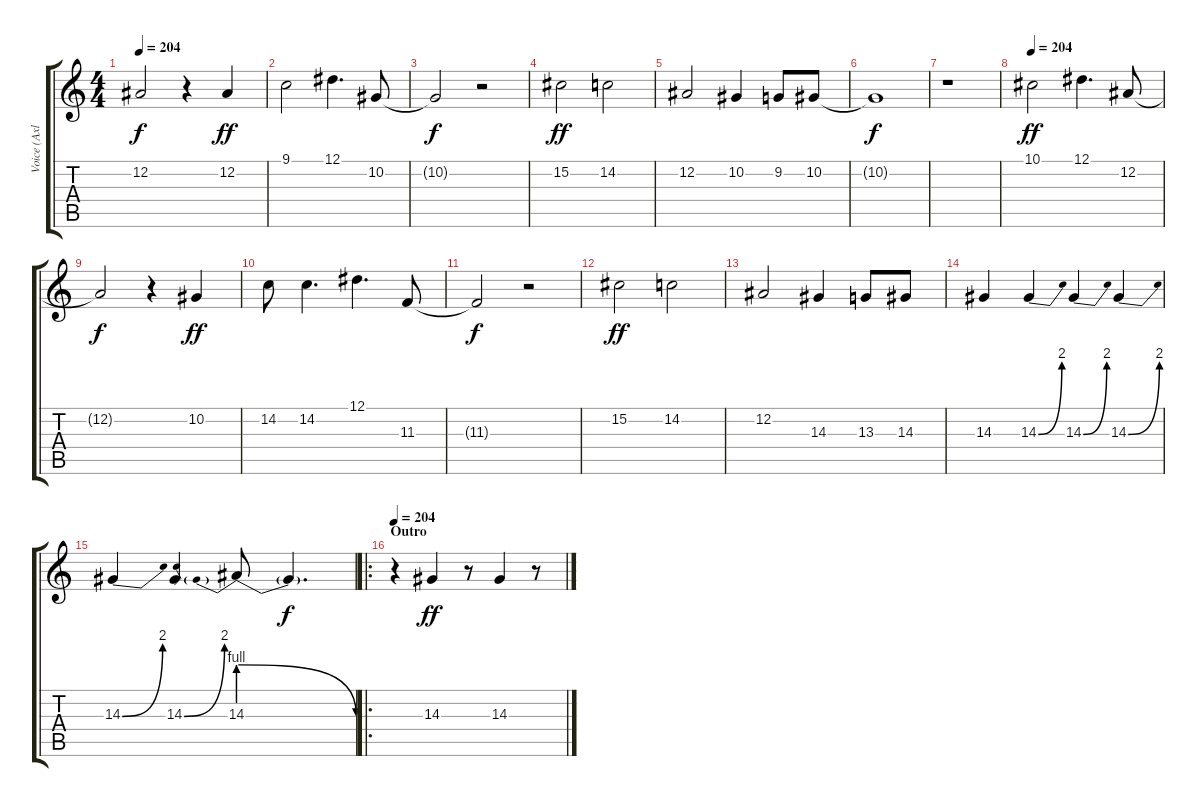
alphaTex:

\track ("Voice (Axl)" "Voice (Axl") {instrument lead2sawtooth}
\staff {score tabs}
\tuning (Eb4 Bb3 Gb3 Db3 Ab2 Eb2) {hide}
\ts (4 4)
\tempo 204
\clef g2
\ks c
12.2{t}.2{dy f} r.4 12.2.4{dy ff} |
9.1.2 12.1.4{d} 10.2.8 |
10.2{t}.2{dy f} r.2 |
15.2.2{dy ff} 14.2.2 |
12.2.2 10.2.4 9.2.8 10.2.8 |
10.2{t}.1{dy f} |
r.1 |
\tempo 204
10.1.2{dy ff} 12.1.4{d} 12.2.8 |
12.2{t}.2{dy f} r.4 10.2.4{dy ff} |
14.2.8 14.2.4{d} 12.1.4{d} 11.3.8 |
11.3{t}.2{dy f} r.2 |
15.2.2{dy ff} 14.2.2 |
12.2.2 14.3.4 13.3.8 14.3.8 |
14.3.4 14.3{be (bend 0 0 60 8)}.4 14.3{be (bend 0 0 60 8)}.4 14.3{be (bend 0 0 60 8)}.4 |
14.3{be (bend 0 0 60 8)}.4 14.3{be (bend 0 0 60 8)}.4 14.3{be (prebendrelease 0 4 60 0)}.8 14.3{t}.4{d dy f} |
\ro
\section ("" "Outro")
\tempo 204
r.4 14.3.4{dy ff} r.8 14.3.4 r.8
